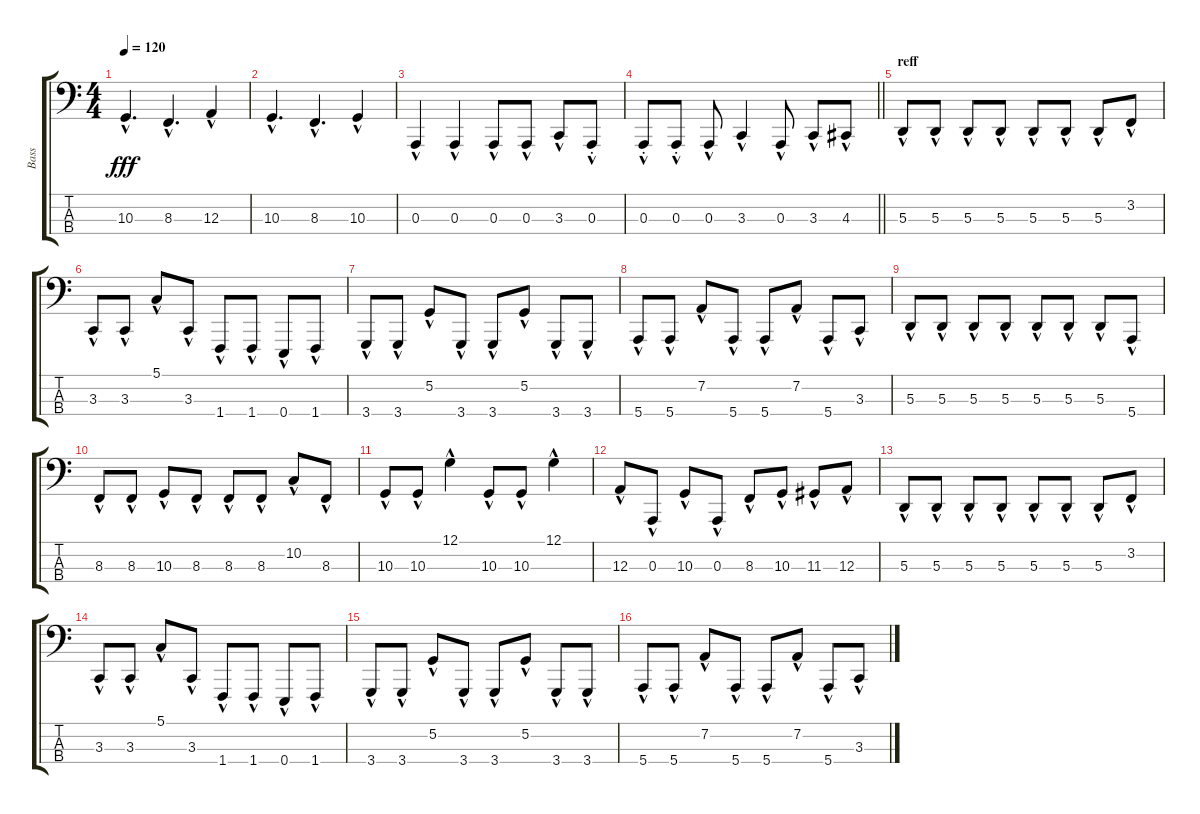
\track ("Bass" "Bass") {instrument lead8bassandlead}
\staff {score tabs}
\tuning (G2 D2 A1 E1) {hide}
\ts (4 4)
\tempo 120
\clef f4
\ks c
10.3{hac}.4{d dy fff} 8.3{hac}.4{d} 12.3{hac}.4 |
10.3{hac}.4{d} 8.3{hac}.4{d} 10.3{hac}.4 |
0.3{hac}.4 0.3{hac}.4 0.3{hac}.8 0.3{hac}.8 3.3{hac}.8 0.3{hac st}.8 |
\barLineRight lightlight
0.3{hac st}.8 0.3{hac st}.8 0.3{hac}.8 3.3{hac}.4 0.3{hac}.8 3.3{hac}.8 4.3{hac}.8 |
\section ("" "reff")
5.3{hac}.8 5.3{hac}.8 5.3{hac}.8 5.3{hac}.8 5.3{hac}.8 5.3{hac}.8 5.3{hac}.8 3.2{hac}.8 |
3.3{hac}.8 3.3{hac}.8 5.1{hac}.8 3.3{hac}.8 1.4{hac}.8 1.4{hac}.8 0.4{hac}.8 1.4{hac}.8 |
3.4{hac}.8 3.4{hac}.8 5.2{hac}.8 3.4{hac}.8 3.4{hac}.8 5.2{hac}.8 3.4{hac}.8 3.4{hac}.8 |
5.4{hac}.8 5.4{hac}.8 7.2{hac}.8 5.4{hac}.8 5.4{hac}.8 7.2{hac}.8 5.4{hac}.8 3.3{hac}.8 |
5.3{hac}.8 5.3{hac}.8 5.3{hac}.8 5.3{hac}.8 5.3{hac}.8 5.3{hac}.8 5.3{hac}.8 5.4{hac}.8 |
8.3{hac}.8 8.3{hac}.8 10.3{hac}.8 8.3{hac}.8 8.3{hac}.8 8.3{hac}.8 10.2{hac}.8 8.3{hac}.8 |
10.3{hac}.8 10.3{hac}.8 12.1{hac}.4 10.3{hac}.8 10.3{hac}.8 12.1{hac}.4 |
12.3{hac}.8 0.3{hac}.8 10.3{hac}.8 0.3{hac}.8 8.3{hac}.8 10.3{hac}.8 11.3{hac}.8 12.3{hac}.8 |
5.3{hac}.8 5.3{hac}.8 5.3{hac}.8 5.3{hac}.8 5.3{hac}.8 5.3{hac}.8 5.3{hac}.8 3.2{hac}.8 |
3.3{hac}.8 3.3{hac}.8 5.1{hac}.8 3.3{hac}.8 1.4{hac}.8 1.4{hac}.8 0.4{hac}.8 1.4{hac}.8 |
3.4{hac}.8 3.4{hac}.8 5.2{hac}.8 3.4{hac}.8 3.4{hac}.8 5.2{hac}.8 3.4{hac}.8 3.4{hac}.8 |
5.4{hac}.8 5.4{hac}.8 7.2{hac}.8 5.4{hac}.8 5.4{hac}.8 7.2{hac}.8 5.4{hac}.8 3.3{hac}.8
